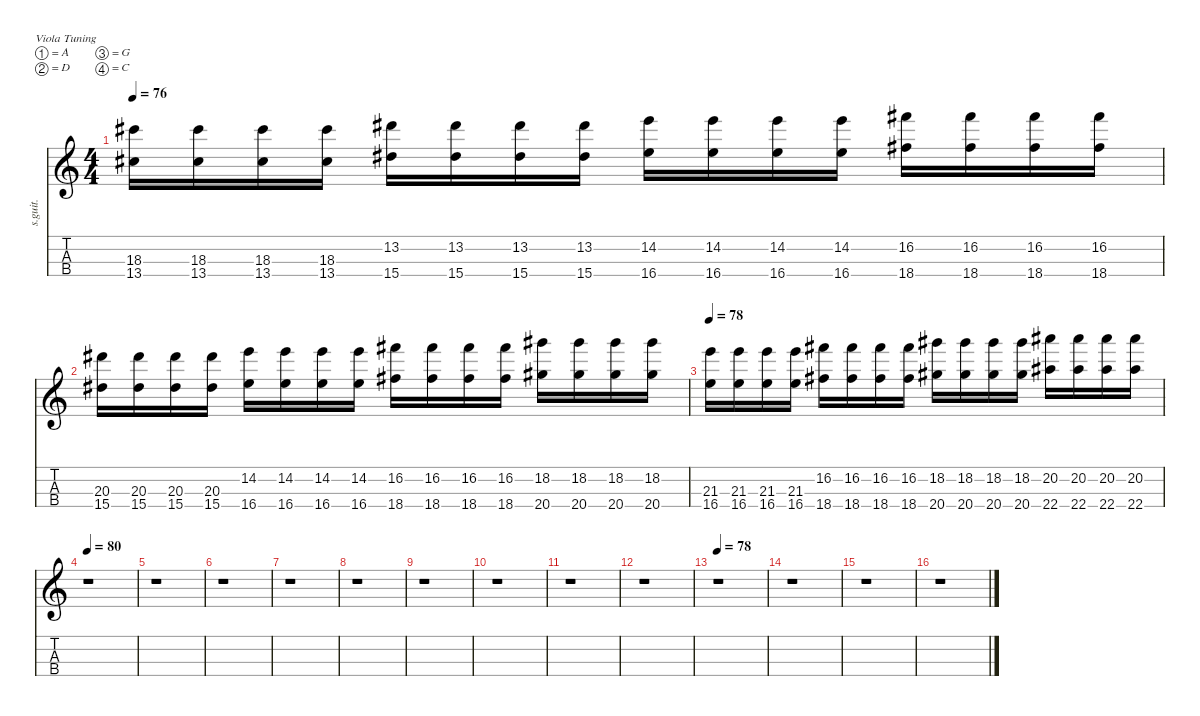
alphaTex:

\defaultSystemsLayout 4
\hideDynamics
\bracketExtendMode nobrackets
\track (" (Viola 1)" "s.guit.") {instrument viola}
\staff {score tabs}
\tuning (A4 D4 G3 C3)
\displaytranspose 12
\ts (4 4)
\tempo 76
\clef g2
\ks c
(18.3{acc #} 13.4{acc #}).16{lyrics (0 "") lyrics (1 "") lyrics (2 "") lyrics (3 "") lyrics (4 "") dy mf} (18.3{acc #} 13.4{acc #}).16{lyrics (0 "") lyrics (1 "") lyrics (2 "") lyrics (3 "") lyrics (4 "")} (18.3{acc #} 13.4{acc #}).16{lyrics (0 "") lyrics (1 "") lyrics (2 "") lyrics (3 "") lyrics (4 "")} (18.3{acc #} 13.4{acc #}).16{lyrics (0 "") lyrics (1 "") lyrics (2 "") lyrics (3 "") lyrics (4 "")} (13.2{acc #} 15.4{acc #}).16{lyrics (0 "") lyrics (1 "") lyrics (2 "") lyrics (3 "") lyrics (4 "")} (13.2{acc #} 15.4{acc #}).16{lyrics (0 "") lyrics (1 "") lyrics (2 "") lyrics (3 "") lyrics (4 "")} (13.2{acc #} 15.4{acc #}).16{lyrics (0 "") lyrics (1 "") lyrics (2 "") lyrics (3 "") lyrics (4 "")} (13.2{acc #} 15.4{acc #}).16{lyrics (0 "") lyrics (1 "") lyrics (2 "") lyrics (3 "") lyrics (4 "")} (14.2 16.4).16{lyrics (0 "") lyrics (1 "") lyrics (2 "") lyrics (3 "") lyrics (4 "")} (14.2 16.4).16{lyrics (0 "") lyrics (1 "") lyrics (2 "") lyrics (3 "") lyrics (4 "")} (14.2 16.4).16{lyrics (0 "") lyrics (1 "") lyrics (2 "") lyrics (3 "") lyrics (4 "")} (14.2 16.4).16{lyrics (0 "") lyrics (1 "") lyrics (2 "") lyrics (3 "") lyrics (4 "")} (16.2{acc #} 18.4{acc #}).16{lyrics (0 "") lyrics (1 "") lyrics (2 "") lyrics (3 "") lyrics (4 "")} (16.2{acc #} 18.4{acc #}).16{lyrics (0 "") lyrics (1 "") lyrics (2 "") lyrics (3 "") lyrics (4 "")} (16.2{acc #} 18.4{acc #}).16{lyrics (0 "") lyrics (1 "") lyrics (2 "") lyrics (3 "") lyrics (4 "")} (16.2{acc #} 18.4{acc #}).16{lyrics (0 "") lyrics (1 "") lyrics (2 "") lyrics (3 "") lyrics (4 "")} |
(20.3{acc #} 15.4{acc #}).16{lyrics (0 "") lyrics (1 "") lyrics (2 "") lyrics (3 "") lyrics (4 "")} (20.3{acc #} 15.4{acc #}).16{lyrics (0 "") lyrics (1 "") lyrics (2 "") lyrics (3 "") lyrics (4 "")} (20.3{acc #} 15.4{acc #}).16{lyrics (0 "") lyrics (1 "") lyrics (2 "") lyrics (3 "") lyrics (4 "")} (20.3{acc #} 15.4{acc #}).16{lyrics (0 "") lyrics (1 "") lyrics (2 "") lyrics (3 "") lyrics (4 "")} (14.2 16.4).16{lyrics (0 "") lyrics (1 "") lyrics (2 "") lyrics (3 "") lyrics (4 "")} (14.2 16.4).16{lyrics (0 "") lyrics (1 "") lyrics (2 "") lyrics (3 "") lyrics (4 "")} (14.2 16.4).16{lyrics (0 "") lyrics (1 "") lyrics (2 "") lyrics (3 "") lyrics (4 "")} (14.2 16.4).16{lyrics (0 "") lyrics (1 "") lyrics (2 "") lyrics (3 "") lyrics (4 "")} (16.2{acc #} 18.4{acc #}).16{lyrics (0 "") lyrics (1 "") lyrics (2 "") lyrics (3 "") lyrics (4 "")} (16.2{acc #} 18.4{acc #}).16{lyrics (0 "") lyrics (1 "") lyrics (2 "") lyrics (3 "") lyrics (4 "")} (16.2{acc #} 18.4{acc #}).16{lyrics (0 "") lyrics (1 "") lyrics (2 "") lyrics (3 "") lyrics (4 "")} (16.2{acc #} 18.4{acc #}).16{lyrics (0 "") lyrics (1 "") lyrics (2 "") lyrics (3 "") lyrics (4 "")} (18.2{acc #} 20.4{acc #}).16{lyrics (0 "") lyrics (1 "") lyrics (2 "") lyrics (3 "") lyrics (4 "")} (18.2{acc #} 20.4{acc #}).16{lyrics (0 "") lyrics (1 "") lyrics (2 "") lyrics (3 "") lyrics (4 "")} (18.2{acc #} 20.4{acc #}).16{lyrics (0 "") lyrics (1 "") lyrics (2 "") lyrics (3 "") lyrics (4 "")} (18.2{acc #} 20.4{acc #}).16{lyrics (0 "") lyrics (1 "") lyrics (2 "") lyrics (3 "") lyrics (4 "")} |
\tempo 78
(21.3 16.4).16{lyrics (0 "") lyrics (1 "") lyrics (2 "") lyrics (3 "") lyrics (4 "")} (21.3 16.4).16{lyrics (0 "") lyrics (1 "") lyrics (2 "") lyrics (3 "") lyrics (4 "")} (21.3 16.4).16{lyrics (0 "") lyrics (1 "") lyrics (2 "") lyrics (3 "") lyrics (4 "")} (21.3 16.4).16{lyrics (0 "") lyrics (1 "") lyrics (2 "") lyrics (3 "") lyrics (4 "")} (16.2{acc #} 18.4{acc #}).16{lyrics (0 "") lyrics (1 "") lyrics (2 "") lyrics (3 "") lyrics (4 "")} (16.2{acc #} 18.4{acc #}).16{lyrics (0 "") lyrics (1 "") lyrics (2 "") lyrics (3 "") lyrics (4 "")} (16.2{acc #} 18.4{acc #}).16{lyrics (0 "") lyrics (1 "") lyrics (2 "") lyrics (3 "") lyrics (4 "")} (16.2{acc #} 18.4{acc #}).16{lyrics (0 "") lyrics (1 "") lyrics (2 "") lyrics (3 "") lyrics (4 "")} (18.2{acc #} 20.4{acc #}).16{lyrics (0 "") lyrics (1 "") lyrics (2 "") lyrics (3 "") lyrics (4 "")} (18.2{acc #} 20.4{acc #}).16{lyrics (0 "") lyrics (1 "") lyrics (2 "") lyrics (3 "") lyrics (4 "")} (18.2{acc #} 20.4{acc #}).16{lyrics (0 "") lyrics (1 "") lyrics (2 "") lyrics (3 "") lyrics (4 "")} (18.2{acc #} 20.4{acc #}).16{lyrics (0 "") lyrics (1 "") lyrics (2 "") lyrics (3 "") lyrics (4 "")} (20.2{acc #} 22.4{acc #}).16{lyrics (0 "") lyrics (1 "") lyrics (2 "") lyrics (3 "") lyrics (4 "")} (20.2{acc #} 22.4{acc #}).16{lyrics (0 "") lyrics (1 "") lyrics (2 "") lyrics (3 "") lyrics (4 "")} (20.2{acc #} 22.4{acc #}).16{lyrics (0 "") lyrics (1 "") lyrics (2 "") lyrics (3 "") lyrics (4 "")} (20.2{acc #} 22.4{acc #}).16{lyrics (0 "") lyrics (1 "") lyrics (2 "") lyrics (3 "") lyrics (4 "")} |
\tempo 80
r.1 |
r.1 |
r.1 |
r.1 |
r.1 |
r.1 |
r.1 |
r.1 |
r.1 |
\tempo 78
r.1 |
r.1 |
r.1 |
r.1
